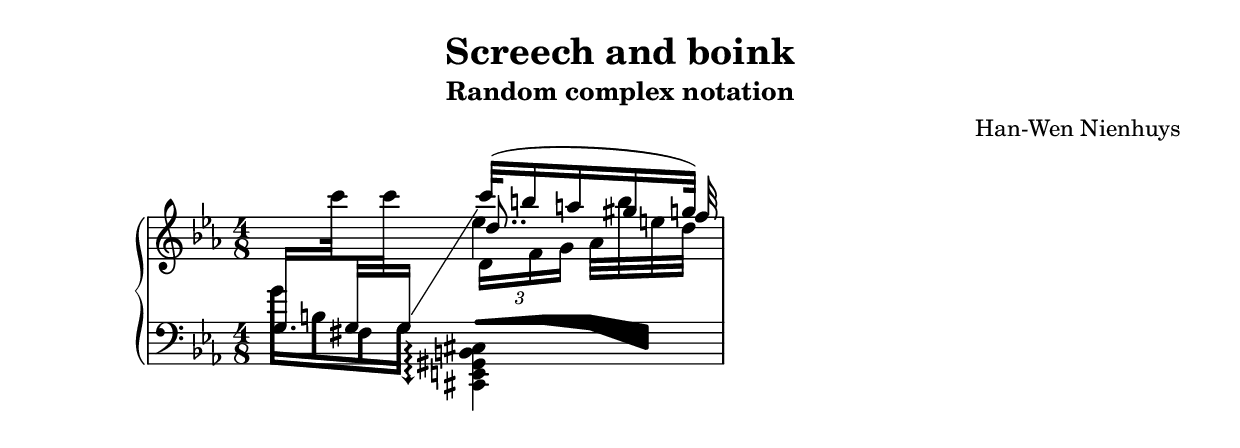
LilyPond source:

\version "2.8.0"
\header {
    title = "Screech and boink"
    subtitle = "Random complex notation"
    composer = "Han-Wen Nienhuys"
}

\score {
     \context PianoStaff <<
	\new Staff =  "up" {
	    \time 4/8
	    \key c \minor


	    << {
		\revert Stem #'direction
		\change Staff = down
		\set subdivideBeams = ##t	     
		g16.[
		    \change Staff = up
		    c'''32 	\change Staff = down
		    g32 \change Staff = up
		    c'''32	\change Staff = down
		    g16]
		\change Staff = up
		\stemUp
		\set followVoice = ##t
		c'''32([ b''16 a''16 gis''16 g''32)]  } \\
	       { s4 \times 2/3 { d'16[ f' g'] } as'32[ b''32 e'' d''] } \\
	       { s4 \autoBeamOff d''8.. f''32  } \\
	       { s4 es''4 }
	   >>
	}

	\new Staff =  "down" {
	    \clef bass
	    \key c \minor
	    \set subdivideBeams = ##f
	    \override Stem  #'french-beaming = ##t
	    \override Beam  #'thickness = #0.3
	    \override Stem  #'thickness = #4.0
	    g'16[ b16 fis16 g16]
	    << \makeClusters { 
		as16 <as b>
		<g b>
		<g cis>
	    } \\
	       {
		   \override Staff.Arpeggio  #'arpeggio-direction =#down
		   <cis, e, gis, b, cis>4\arpeggio  }
	   >>
	}
    >>
    \midi { \tempo 8 = 60 }

    \layout {
	ragged-right = ##t 

	\context {
	    \Staff
	    \consists Horizontal_bracket_engraver
	}
	
    }
}
